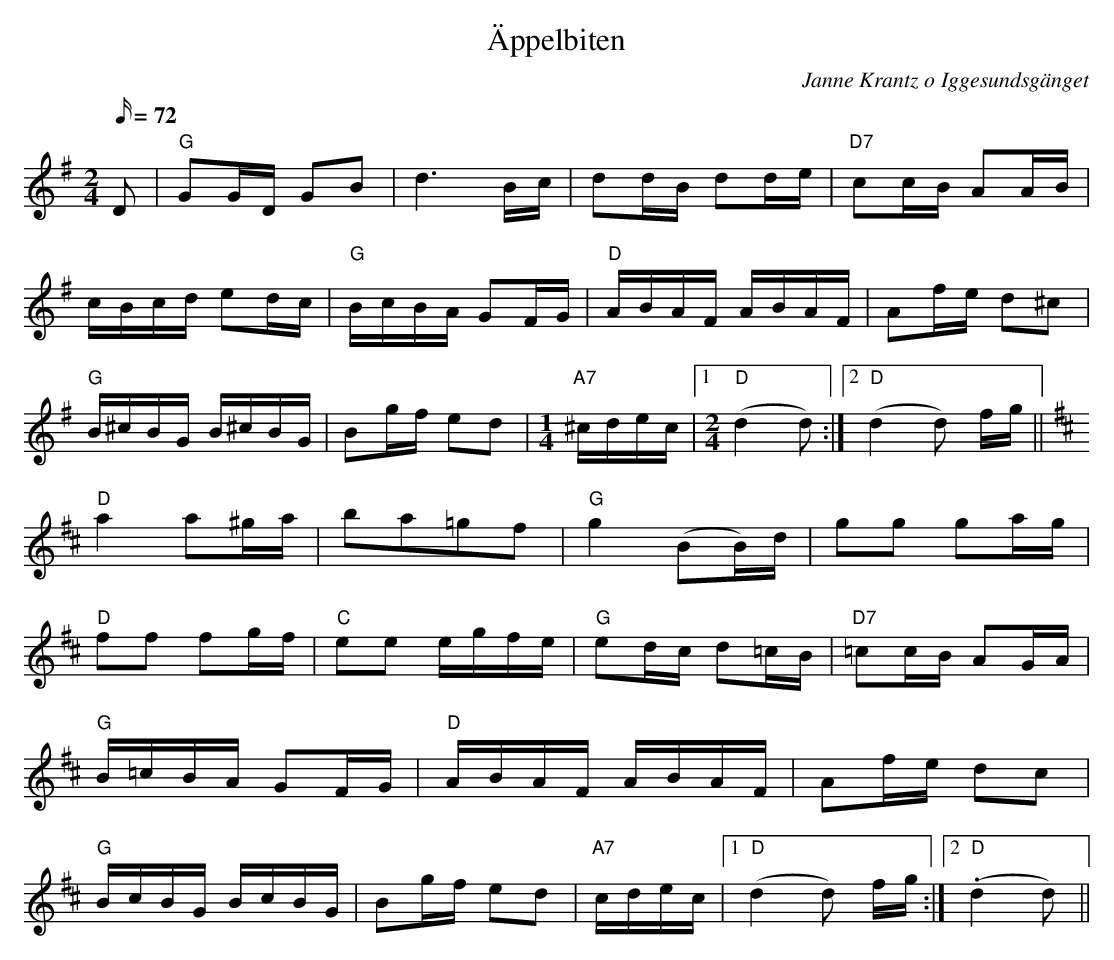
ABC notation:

X:1
T:Äppelbiten
C:Janne Krantz o Iggesundsgänget
M:2/4
L:1/16
Q:72
K:G
D2 | "G"G2GD G2B2 | d6     Bc | d2dB d2de | "D7"c2cB A2AB |
cBcd e2dc | "G"BcBA G2FG | "D"ABAF ABAF | A2fe d2^c2 |
"G"B^cBG B^cBG | B2gf e2d2 |[M:1/4] "A7"^cdec |1[M:2/4] "D"(d4d2):|2"D"(d4d2) fg||
K:D
"D"a4 a2^ga| b2a2=g2f2|"G"g4 (B2B)d|g2g2 g2ag|
"D"f2f2 f2gf|"C"e2e2 egfe|"G"e2dc d2=cB|"D7"=c2cB A2GA|
"G"B=cBA G2FG| "D"ABAF ABAF | A2fe d2c2 |
"G"BcBG BcBG | B2gf e2d2 | "A7"cdec |1 "D"(d4d2) fg:|2."D"(d4d2)||
